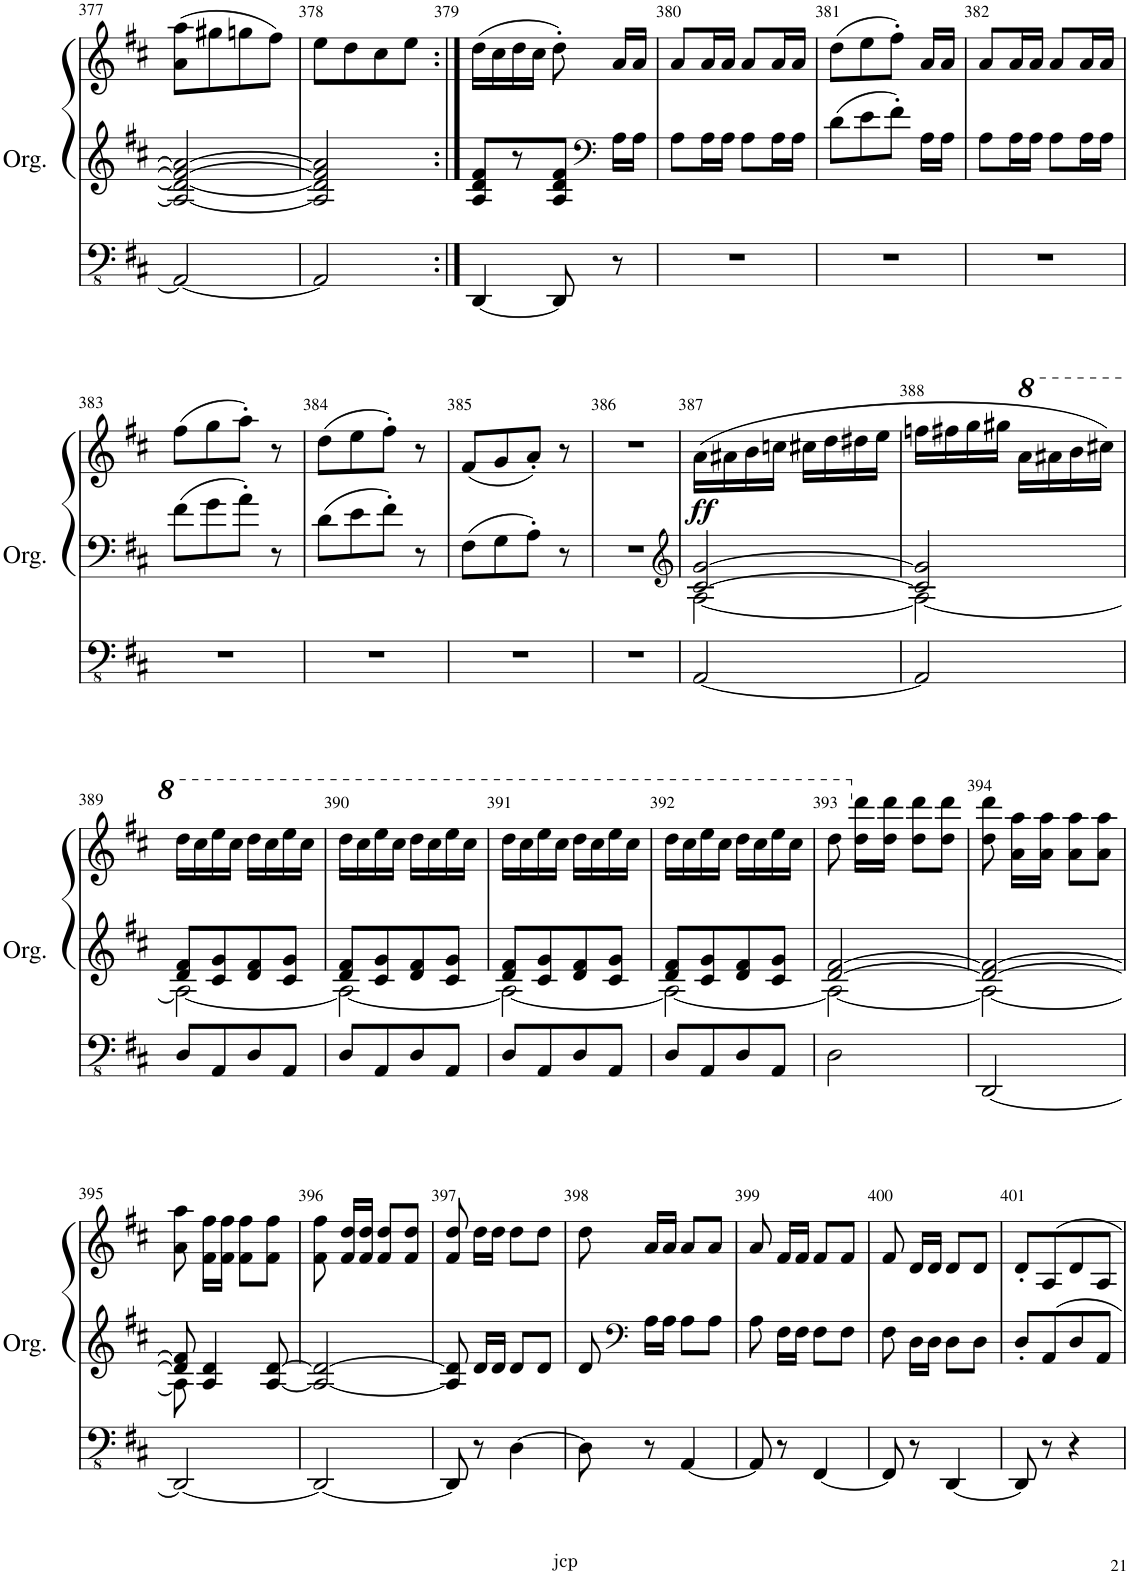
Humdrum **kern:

**kern	**kern	**kern	**dynam
*part1	*part1	*part1	*part1
*staff3	*staff2	*staff1	*staff1/2/3
*I"Orgue à tuyaux	*	*	*
*I'Org.	*	*	*
!!LO:PB:g=z
*clefFv4	*clefG2	*clefG2	*
*k[f#c#]	*k[f#c#]	*k[f#c#]	*
*M2/4	*M2/4	*M2/4	*
=377	=377	=377	=377
2AAA/_	2A/_ 2d/_ 2f#/_ 2a/_	(8a\ 8aa\L	.
.	.	8gg#X\	.
.	.	8ggn\	.
.	.	8ff#\J)	.
=378	=378	=378	=378
2AAA/]	2A/] 2d/] 2f#/] 2a/]	8ee\L	.
.	.	8dd\	.
.	.	8cc#\	.
.	.	8ee\J	.
=379:|!	=379:|!	=379:|!	=379:|!
[4DDD/	8A/ 8d/ 8f#/L	(16dd\LL	.
.	.	16cc#\	.
.	8r	16dd\	.
.	.	16cc#\JJ	.
8DDD/]	8A/ 8d/ 8f#/J	8dd'\)	.
*	*clefF4	*	*
8r	16A\LL	16a/LL	.
.	16A\JJ	16a/JJ	.
=380	=380	=380	=380
2r	8A\L	8a/L	.
.	16A\L	16a/L	.
.	16A\JJ	16a/JJ	.
.	8A\L	8a/L	.
.	16A\L	16a/L	.
.	16A\JJ	16a/JJ	.
=381	=381	=381	=381
2r	8d\L	(8dd\L	.
.	8e\	8ee\	.
.	8f#'\J	8ff#'\J)	.
.	16A\LL	16a/LL	.
.	16A\JJ	16a/JJ	.
=382	=382	=382	=382
2r	8A\L	8a/L	.
.	16A\L	16a/L	.
.	16A\JJ	16a/JJ	.
.	8A\L	8a/L	.
.	16A\L	16a/L	.
.	16A\JJ	16a/JJ	.
!!LO:LB:g=z
=383	=383	=383	=383
2r	8f#\L	(8ff#\L	.
.	8g\	8gg\	.
.	8a'\J	8aa'\J)	.
.	8r	8r	.
=384	=384	=384	=384
2r	8d\L	(8dd\L	.
.	8e\	8ee\	.
.	8f#'\J	8ff#'\J)	.
.	8r	8r	.
=385	=385	=385	=385
2r	8F#\L	(8f#/L	.
.	8G\	8g/	.
.	8A'\J	8a'/J)	.
.	8r	8r	.
=386	=386	=386	=386
2r	2r	2r	.
=387	=387	=387	=387
*	*clefG2	*	*
*	*^	*	*
!	!	!	!	!LO:DY:b
[2AAA/	[2c#/ [2g/	[2A\	(16a\LL	ff
.	.	.	16a#X\	.
.	.	.	16b\	.
.	.	.	16ccn\JJ	.
.	.	.	16cc#X\LL	.
.	.	.	16dd\	.
.	.	.	16dd#X\	.
.	.	.	16ee\JJ	.
=388	=388	=388	=388	=388
2AAA/]	2c#/] 2g/]	2A\_	16ffn\LL	.
.	.	.	16ff#X\	.
.	.	.	16gg\	.
.	.	.	16gg#X\JJ	.
*	*	*	*8va	*
.	.	.	16aa\LL	.
.	.	.	16aa#X\	.
.	.	.	16bb\	.
.	.	.	16ccc#X\JJ)	.
!!LO:LB:g=z
=389	=389	=389	=389	=389
8DD/L	8d/ 8f#/L	2A\_	16ddd\LL	.
.	.	.	16ccc#\	.
8AAA/	8c#/ 8g/	.	16eee\	.
.	.	.	16ccc#\JJ	.
8DD/	8d/ 8f#/	.	16ddd\LL	.
.	.	.	16ccc#\	.
8AAA/J	8c#/ 8g/J	.	16eee\	.
.	.	.	16ccc#\JJ	.
=390	=390	=390	=390	=390
8DD/L	8d/ 8f#/L	2A\_	16ddd\LL	.
.	.	.	16ccc#\	.
8AAA/	8c#/ 8g/	.	16eee\	.
.	.	.	16ccc#\JJ	.
8DD/	8d/ 8f#/	.	16ddd\LL	.
.	.	.	16ccc#\	.
8AAA/J	8c#/ 8g/J	.	16eee\	.
.	.	.	16ccc#\JJ	.
=391	=391	=391	=391	=391
8DD/L	8d/ 8f#/L	2A\_	16ddd\LL	.
.	.	.	16ccc#\	.
8AAA/	8c#/ 8g/	.	16eee\	.
.	.	.	16ccc#\JJ	.
8DD/	8d/ 8f#/	.	16ddd\LL	.
.	.	.	16ccc#\	.
8AAA/J	8c#/ 8g/J	.	16eee\	.
.	.	.	16ccc#\JJ	.
=392	=392	=392	=392	=392
8DD/L	8d/ 8f#/L	2A\_	16ddd\LL	.
.	.	.	16ccc#\	.
8AAA/	8c#/ 8g/	.	16eee\	.
.	.	.	16ccc#\JJ	.
8DD/	8d/ 8f#/	.	16ddd\LL	.
.	.	.	16ccc#\	.
8AAA/J	8c#/ 8g/J	.	16eee\	.
.	.	.	16ccc#\JJ	.
=393	=393	=393	=393	=393
2DD\	[>2d/ [2f#/	2A\_	8ddd\	.
*	*	*	*X8va	*
.	.	.	16dd\ 16ddd\LL	.
.	.	.	16dd\ 16ddd\JJ	.
.	.	.	8dd\ 8ddd\L	.
.	.	.	8dd\ 8ddd\J	.
=394	=394	=394	=394	=394
[2DDD/	2d/_ 2f#/_	2A\_	8dd\ 8ddd\	.
.	.	.	16a\ 16aa\LL	.
.	.	.	16a\ 16aa\JJ	.
.	.	.	8a\ 8aa\L	.
.	.	.	8a\ 8aa\J	.
!!LO:LB:g=z
=395	=395	=395	=395	=395
2DDD/_	8d/] 8f#/]	8A\]	8a\ 8aa\	.
.	4A/ 4d/	4.ryy	16f#\ 16ff#\LL	.
.	.	.	16f#\ 16ff#\JJ	.
.	.	.	8f#\ 8ff#\L	.
.	[8A/ [8d/	.	8f#\ 8ff#\J	.
*	*v	*v	*	*
=396	=396	=396	=396
2DDD/_	2A/_ 2d/_	8f#\ 8ff#\	.
.	.	16f#/ 16dd/LL	.
.	.	16f#/ 16dd/JJ	.
.	.	8f#/ 8dd/L	.
.	.	8f#/ 8dd/J	.
=397	=397	=397	=397
8DDD/]	8A/] 8d/]	8f#/ 8dd/	.
8r	16d/LL	16dd\LL	.
.	16d/JJ	16dd\JJ	.
[4DD\	8d/L	8dd\L	.
.	8d/J	8dd\J	.
=398	=398	=398	=398
8DD\]	8d/	8dd\	.
*	*clefF4	*	*
8r	16A\LL	16a/LL	.
.	16A\JJ	16a/JJ	.
[4AAA/	8A\L	8a/L	.
.	8A\J	8a/J	.
=399	=399	=399	=399
8AAA/]	8A\	8a/	.
8r	16F#\LL	16f#/LL	.
.	16F#\JJ	16f#/JJ	.
[4FFF#/	8F#\L	8f#/L	.
.	8F#\J	8f#/J	.
=400	=400	=400	=400
8FFF#/]	8F#\	8f#/	.
8r	16D\LL	16d/LL	.
.	16D\JJ	16d/JJ	.
[4DDD/	8D\L	8d/L	.
.	8D\J	8d/J	.
=401	=401	=401	=401
8DDD/]	8D'/L	8d'/L	.
8r	8AA/	8A/	.
4r	8D/	8d/	.
.	8AA/J	8A/J	.
=	=	=	=
*-	*-	*-	*-
